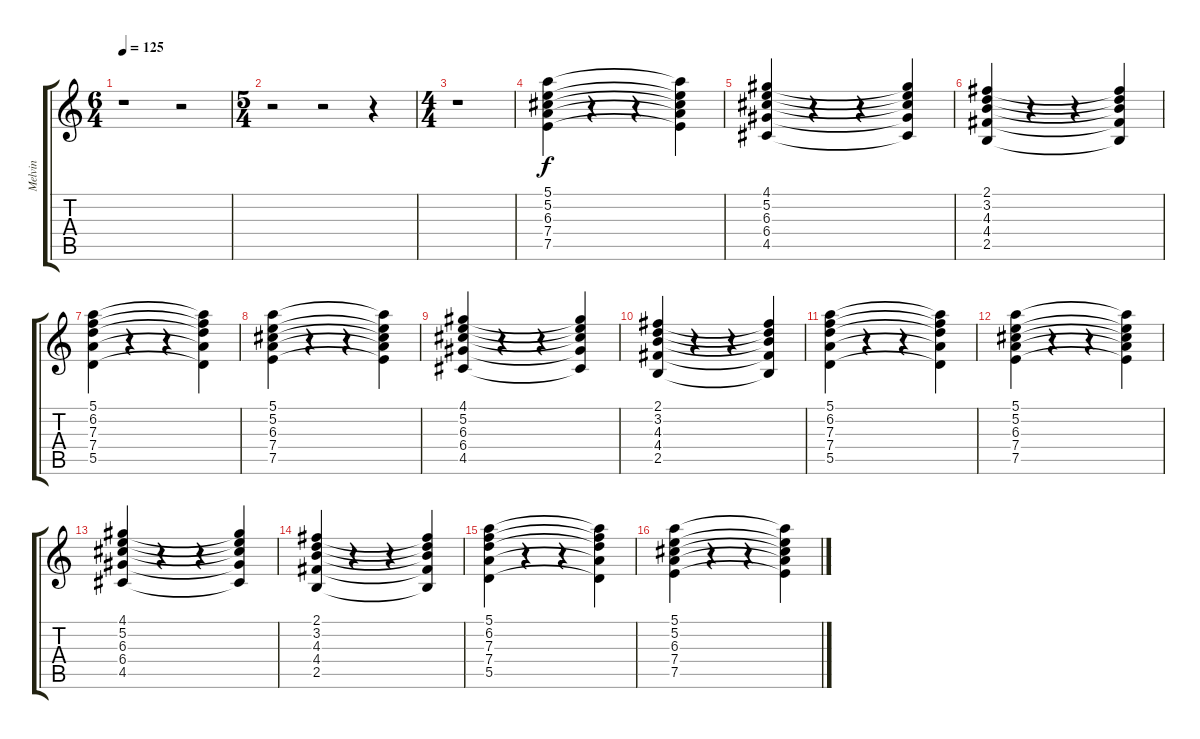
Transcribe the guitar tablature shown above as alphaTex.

\track ("Melvin" "Melvin") {instrument electricguitarclean}
\staff {score tabs}
\tuning (E4 B3 G3 D3 A2 E2) {hide}
\ts (6 4)
\tempo 125
\clef g2
\ks c
r.1{dy f instrument electricguitarclean} r.2 |
\ts (5 4)
r.2 r.2 r.4 |
\ts (4 4)
r.1 |
(5.1 5.2 6.3 7.4 7.5).4 r.4 r.4 (5.1{t} 5.2{t} 6.3{t} 7.4{t} 7.5{t}).4 |
(4.1 5.2 6.3 6.4 4.5).4 r.4 r.4 (4.1{t} 5.2{t} 6.3{t} 6.4{t} 4.5{t}).4 |
(2.1 3.2 4.3 4.4 2.5).4 r.4 r.4 (2.1{t} 3.2{t} 4.3{t} 4.4{t} 2.5{t}).4 |
(5.1 6.2 7.3 7.4 5.5).4 r.4 r.4 (5.1{t} 6.2{t} 7.3{t} 7.4{t} 5.5{t}).4 |
(5.1 5.2 6.3 7.4 7.5).4 r.4 r.4 (5.1{t} 5.2{t} 6.3{t} 7.4{t} 7.5{t}).4 |
(4.1 5.2 6.3 6.4 4.5).4 r.4 r.4 (4.1{t} 5.2{t} 6.3{t} 6.4{t} 4.5{t}).4 |
(2.1 3.2 4.3 4.4 2.5).4 r.4 r.4 (2.1{t} 3.2{t} 4.3{t} 4.4{t} 2.5{t}).4 |
(5.1 6.2 7.3 7.4 5.5).4 r.4 r.4 (5.1{t} 6.2{t} 7.3{t} 7.4{t} 5.5{t}).4 |
(5.1 5.2 6.3 7.4 7.5).4 r.4 r.4 (5.1{t} 5.2{t} 6.3{t} 7.4{t} 7.5{t}).4 |
(4.1 5.2 6.3 6.4 4.5).4 r.4 r.4 (4.1{t} 5.2{t} 6.3{t} 6.4{t} 4.5{t}).4 |
(2.1 3.2 4.3 4.4 2.5).4 r.4 r.4 (2.1{t} 3.2{t} 4.3{t} 4.4{t} 2.5{t}).4 |
(5.1 6.2 7.3 7.4 5.5).4 r.4 r.4 (5.1{t} 6.2{t} 7.3{t} 7.4{t} 5.5{t}).4 |
(5.1 5.2 6.3 7.4 7.5).4 r.4 r.4 (5.1{t} 5.2{t} 6.3{t} 7.4{t} 7.5{t}).4
